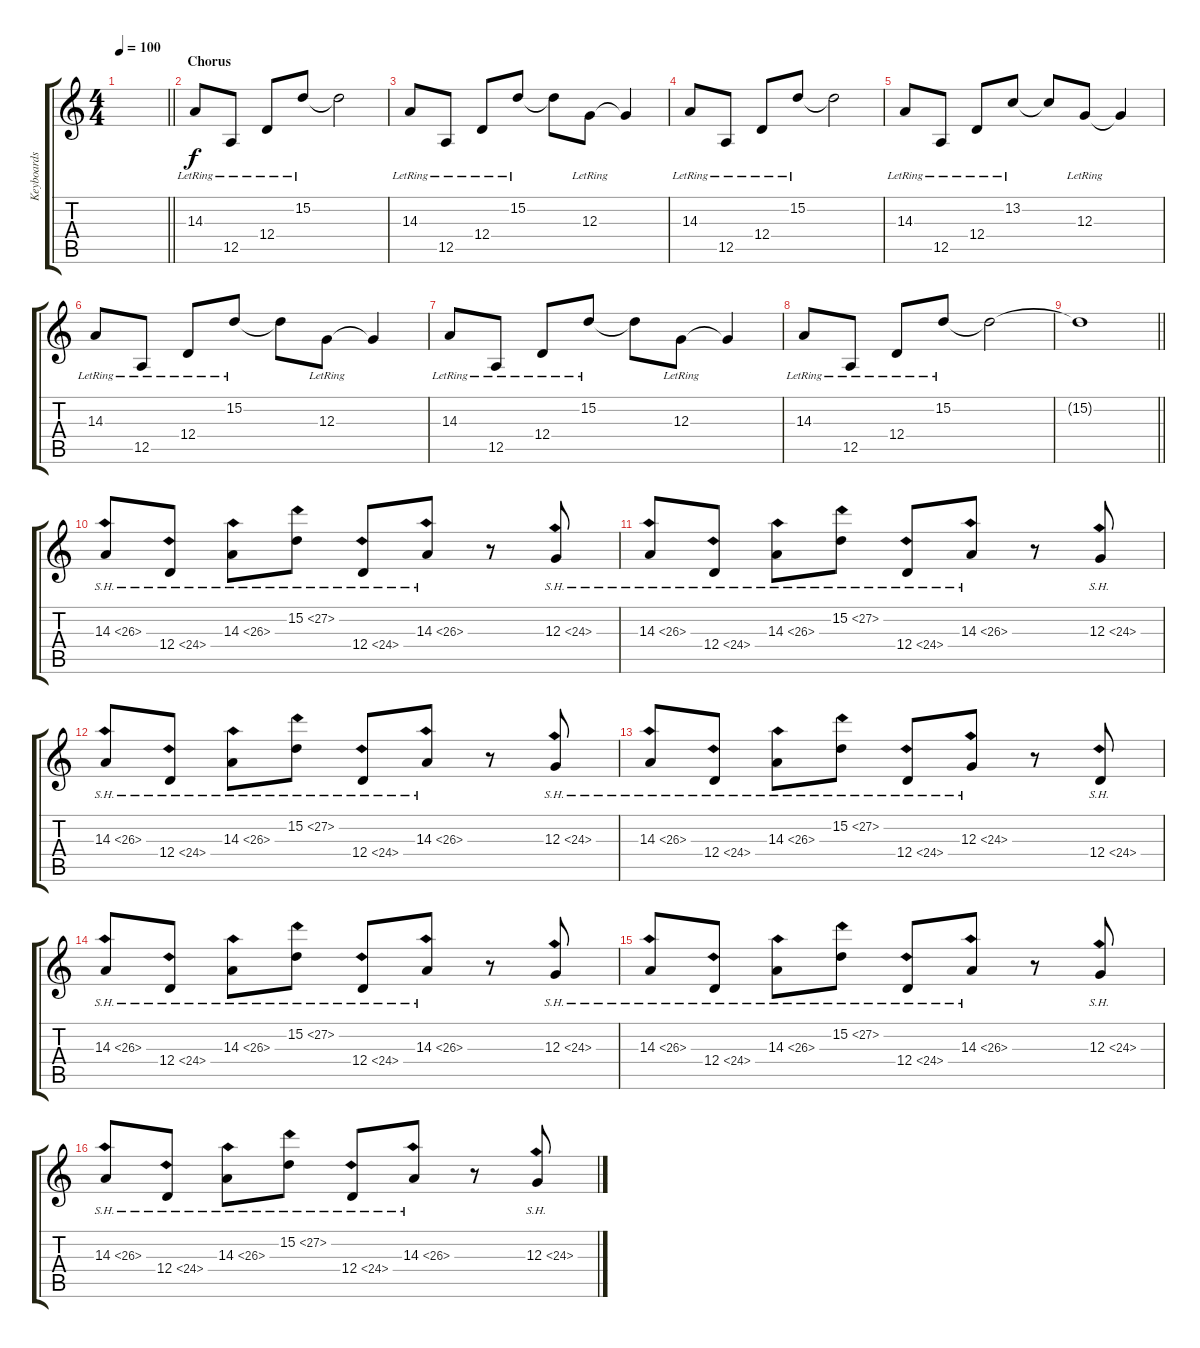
\track ("Keyboards" "Keyboards") {instrument electricgrandpiano}
\staff {score tabs}
\tuning (E4 B3 G3 D3 A2 D2) {hide}
\ts (4 4)
\tempo 100
\clef g2
\barLineRight lightlight
\ks c
|
\section ("" "Chorus")
14.3{lr}.8{instrument electricgrandpiano} 12.5{lr}.8 12.4{lr}.8 15.2{lr}.8 15.2{t}.2 |
14.3{lr}.8 12.5{lr}.8 12.4{lr}.8 15.2{lr}.8 15.2{t}.8 12.3{lr}.8 12.3{t}.4 |
14.3{lr}.8 12.5{lr}.8 12.4{lr}.8 15.2{lr}.8 15.2{t}.2 |
14.3{lr}.8 12.5{lr}.8 12.4{lr}.8 13.2{lr}.8 13.2{t}.8 12.3{lr}.8 12.3{t}.4 |
14.3{lr}.8 12.5{lr}.8 12.4{lr}.8 15.2{lr}.8 15.2{t}.8 12.3{lr}.8 12.3{t}.4 |
14.3{lr}.8 12.5{lr}.8 12.4{lr}.8 15.2{lr}.8 15.2{t}.8 12.3{lr}.8 12.3{t}.4 |
14.3{lr}.8 12.5{lr}.8 12.4{lr}.8 15.2{lr}.8 15.2{t}.2 |
\barLineRight lightlight
15.2{t}.1 |
\section ("" "")
14.3{sh 12}.8{volume 14 instrument acousticgrandpiano} 12.4{sh 12}.8 14.3{sh 12}.8 15.2{sh 12}.8 12.4{sh 12}.8 14.3{sh 12}.8 r.8 12.3{sh 12}.8 |
14.3{sh 12}.8 12.4{sh 12}.8 14.3{sh 12}.8 15.2{sh 12}.8 12.4{sh 12}.8 14.3{sh 12}.8 r.8 12.3{sh 12}.8 |
14.3{sh 12}.8 12.4{sh 12}.8 14.3{sh 12}.8 15.2{sh 12}.8 12.4{sh 12}.8 14.3{sh 12}.8 r.8 12.3{sh 12}.8 |
14.3{sh 12}.8 12.4{sh 12}.8 14.3{sh 12}.8 15.2{sh 12}.8 12.4{sh 12}.8 12.3{sh 12}.8 r.8 12.4{sh 12}.8 |
14.3{sh 12}.8 12.4{sh 12}.8 14.3{sh 12}.8 15.2{sh 12}.8 12.4{sh 12}.8 14.3{sh 12}.8 r.8 12.3{sh 12}.8 |
14.3{sh 12}.8 12.4{sh 12}.8 14.3{sh 12}.8 15.2{sh 12}.8 12.4{sh 12}.8 14.3{sh 12}.8 r.8 12.3{sh 12}.8 |
14.3{sh 12}.8 12.4{sh 12}.8 14.3{sh 12}.8 15.2{sh 12}.8 12.4{sh 12}.8 14.3{sh 12}.8 r.8 12.3{sh 12}.8
